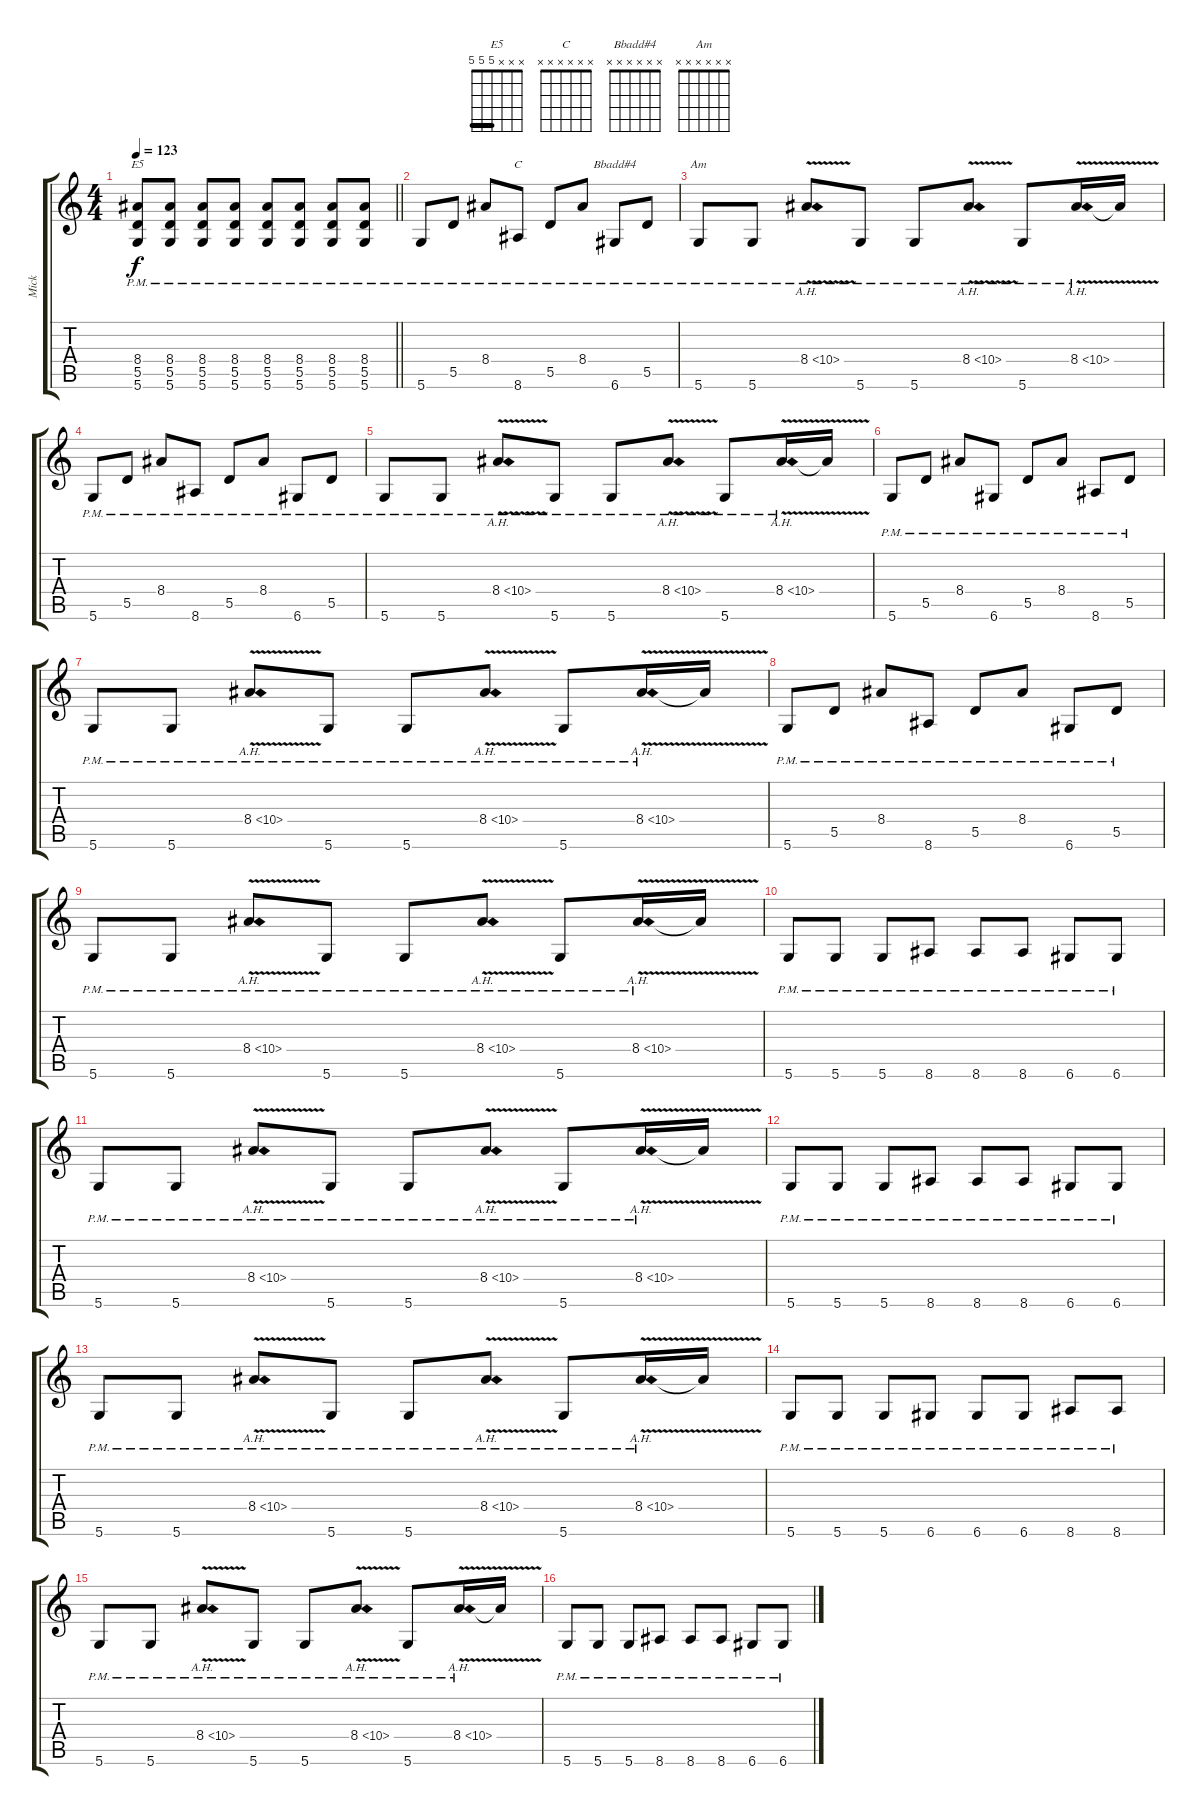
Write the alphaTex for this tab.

\track ("Mick" "Mick") {instrument distortionguitar}
\staff {score tabs}
\tuning (E4 A3 G3 D3 A2 D2) {hide}
\chord ("E5" x x x 5 5 5) {barre 5}
\chord ("C" x x x x x x)
\chord ("Bbadd#4" x x x x x x)
\chord ("Am" x x x x x x)
\ts (4 4)
\tempo 123
\clef g2
\barLineRight lightlight
\ks c
(8.4{pm} 5.5{pm} 5.6{pm}).8{ch "E5" dy f} (8.4{pm} 5.5{pm} 5.6{pm}).8 (8.4{pm} 5.5{pm} 5.6{pm}).8 (8.4{pm} 5.5{pm} 5.6{pm}).8 (8.4{pm} 5.5{pm} 5.6{pm}).8 (8.4{pm} 5.5{pm} 5.6{pm}).8 (8.4{pm} 5.5{pm} 5.6{pm}).8 (8.4{pm} 5.5{pm} 5.6{pm}).8 |
5.6{pm}.8 5.5{pm}.8 8.4{pm}.8 8.6{pm}.8{ch "C"} 5.5{pm}.8 8.4{pm}.8 6.6{pm}.8{ch "Bbadd#4"} 5.5{pm}.8 |
5.6{pm}.8{ch "Am"} 5.6{pm}.8 8.4{ah 2 v pm}.8 5.6{pm}.8 5.6{pm}.8 8.4{ah 2 v pm}.8 5.6{pm}.8 8.4{ah 2 v pm}.16 8.4{t}.16 |
5.6{pm}.8 5.5{pm}.8 8.4{pm}.8 8.6{pm}.8 5.5{pm}.8 8.4{pm}.8 6.6{pm}.8 5.5{pm}.8 |
5.6{pm}.8 5.6{pm}.8 8.4{ah 2 v pm}.8 5.6{pm}.8 5.6{pm}.8 8.4{ah 2 v pm}.8 5.6{pm}.8 8.4{ah 2 v pm}.16 8.4{t}.16 |
5.6{pm}.8 5.5{pm}.8 8.4{pm}.8 6.6{pm}.8 5.5{pm}.8 8.4{pm}.8 8.6{pm}.8 5.5{pm}.8 |
5.6{pm}.8 5.6{pm}.8 8.4{ah 2 v pm}.8 5.6{pm}.8 5.6{pm}.8 8.4{ah 2 v pm}.8 5.6{pm}.8 8.4{ah 2 v pm}.16 8.4{t}.16 |
5.6{pm}.8 5.5{pm}.8 8.4{pm}.8 8.6{pm}.8 5.5{pm}.8 8.4{pm}.8 6.6{pm}.8 5.5{pm}.8 |
5.6{pm}.8 5.6{pm}.8 8.4{ah 2 v pm}.8 5.6{pm}.8 5.6{pm}.8 8.4{ah 2 v pm}.8 5.6{pm}.8 8.4{ah 2 v pm}.16 8.4{t}.16 |
5.6{pm}.8 5.6{pm}.8 5.6{pm}.8 8.6{pm}.8 8.6{pm}.8 8.6{pm}.8 6.6{pm}.8 6.6{pm}.8 |
5.6{pm}.8 5.6{pm}.8 8.4{ah 2 v pm}.8 5.6{pm}.8 5.6{pm}.8 8.4{ah 2 v pm}.8 5.6{pm}.8 8.4{ah 2 v pm}.16 8.4{t}.16 |
5.6{pm}.8 5.6{pm}.8 5.6{pm}.8 8.6{pm}.8 8.6{pm}.8 8.6{pm}.8 6.6{pm}.8 6.6{pm}.8 |
5.6{pm}.8 5.6{pm}.8 8.4{ah 2 v pm}.8 5.6{pm}.8 5.6{pm}.8 8.4{ah 2 v pm}.8 5.6{pm}.8 8.4{ah 2 v pm}.16 8.4{t}.16 |
5.6{pm}.8 5.6{pm}.8 5.6{pm}.8 6.6{pm}.8 6.6{pm}.8 6.6{pm}.8 8.6{pm}.8 8.6{pm}.8 |
5.6{pm}.8 5.6{pm}.8 8.4{ah 2 v pm}.8 5.6{pm}.8 5.6{pm}.8 8.4{ah 2 v pm}.8 5.6{pm}.8 8.4{ah 2 v pm}.16 8.4{t}.16 |
5.6{pm}.8 5.6{pm}.8 5.6{pm}.8 8.6{pm}.8 8.6{pm}.8 8.6{pm}.8 6.6{pm}.8 6.6{pm}.8
